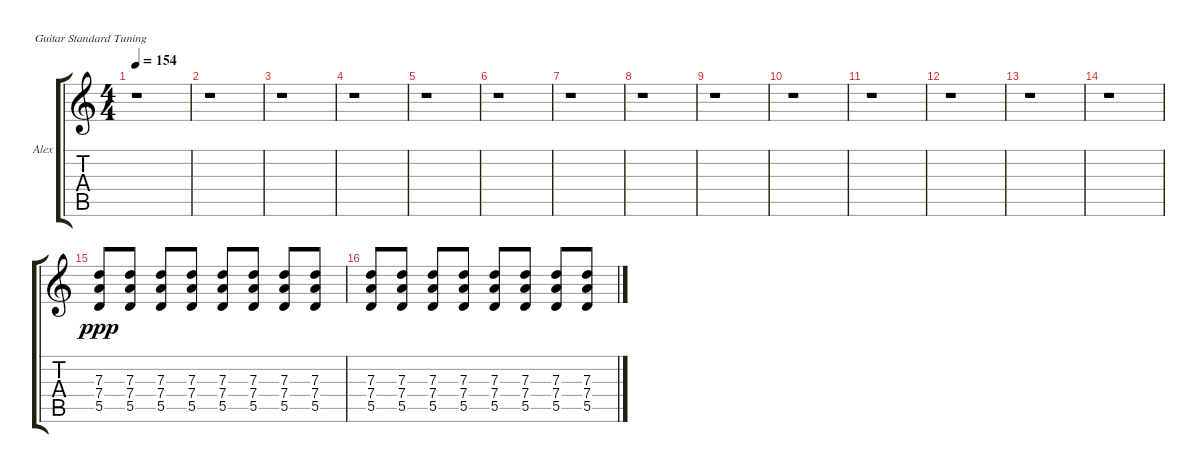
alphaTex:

\defaultSystemsLayout 4
\bracketExtendMode groupsimilarinstruments
\firstSystemTrackNameOrientation horizontal
\otherSystemsTrackNameOrientation horizontal
\track ("Alex Turner" "Alex") {instrument distortionguitar}
\staff {score tabs}
\tuning (E4 B3 G3 D3 A2 E2)
\ts (4 4)
\tempo 154
\clef g2
\ks c
r.1{dy pp} |
r.1 |
r.1 |
r.1 |
r.1 |
r.1 |
r.1 |
r.1 |
r.1 |
r.1 |
r.1 |
r.1 |
r.1 |
r.1 |
(5.5 7.4 7.3).8{dy ppp} (7.3 7.4 5.5).8 (7.3 7.4 5.5).8 (7.3 7.4 5.5).8 (7.3 7.4 5.5).8 (7.3 7.4 5.5).8 (7.3 7.4 5.5).8 (7.3 7.4 5.5).8 |
(5.5 7.4 7.3).8 (7.3 7.4 5.5).8 (7.3 7.4 5.5).8 (7.3 7.4 5.5).8 (7.3 7.4 5.5).8 (7.3 7.4 5.5).8 (7.3 7.4 5.5).8 (7.3 7.4 5.5).8
